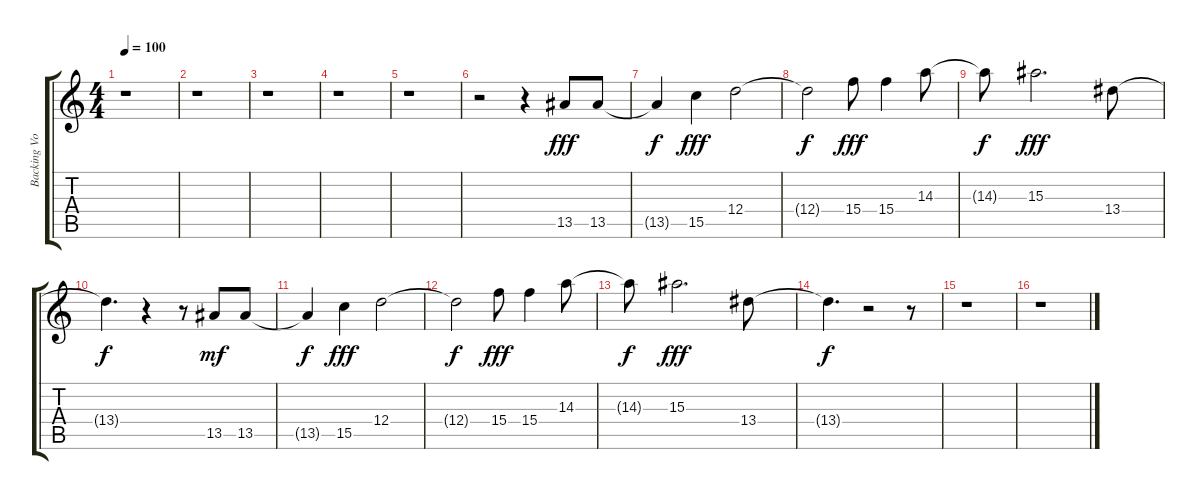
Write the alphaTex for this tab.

\track ("Backing Vocals" "Backing Vo") {instrument electricguitarjazz}
\staff {score tabs}
\tuning (E4 B3 G3 D3 A2 E2) {hide}
\ts (4 4)
\tempo 100
\clef g2
\ks c
r.1{dy fff} |
r.1 |
r.1 |
r.1 |
r.1 |
r.2 r.4 13.5.8 13.5.8 |
13.5{t}.4{dy f} 15.5.4{dy fff} 12.4.2 |
12.4{t}.2{dy f} 15.4.8{dy fff} 15.4.4 14.3.8 |
14.3{t}.8{dy f} 15.3.2{d dy fff} 13.4.8 |
13.4{t}.4{d dy f} r.4 r.8 13.5.8{dy mf} 13.5.8 |
13.5{t}.4{dy f} 15.5.4{dy fff} 12.4.2 |
12.4{t}.2{dy f} 15.4.8{dy fff} 15.4.4 14.3.8 |
14.3{t}.8{dy f} 15.3.2{d dy fff} 13.4.8 |
13.4{t}.4{d dy f} r.2 r.8 |
r.1 |
r.1
